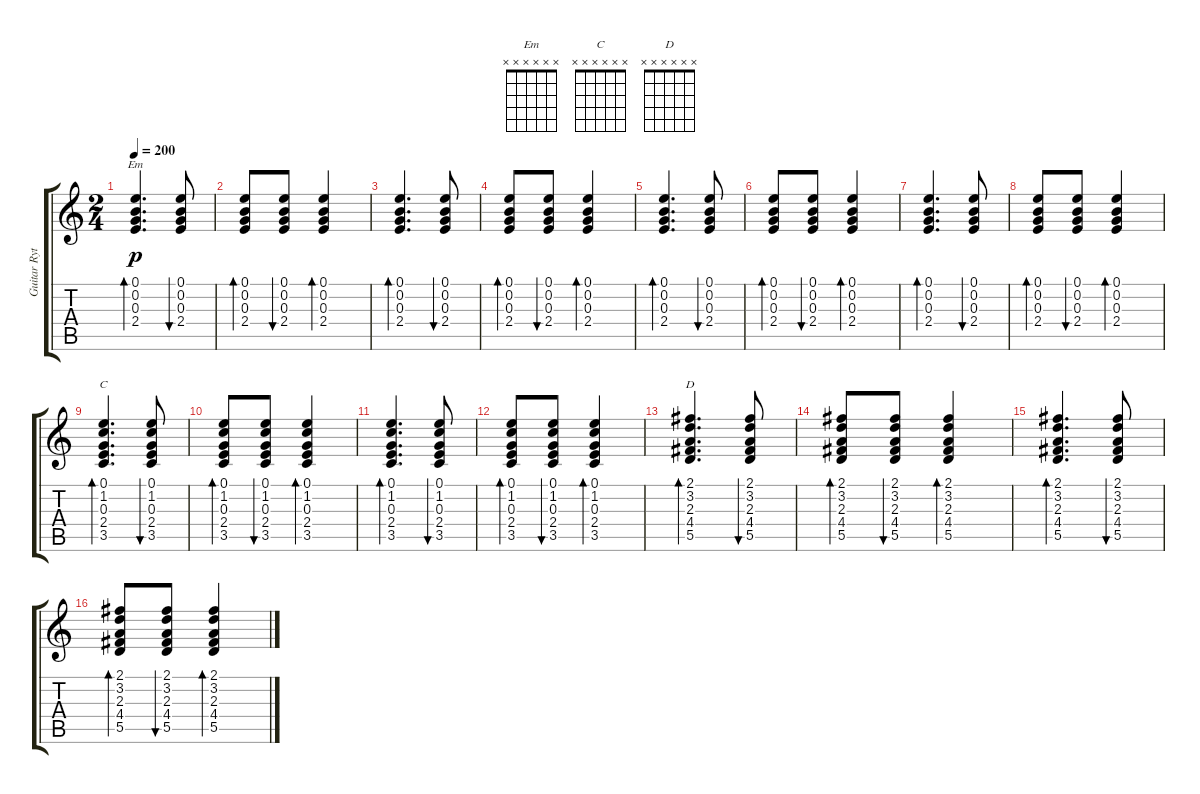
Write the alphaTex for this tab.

\track ("Guitar Rythm 1" "Guitar Ryt") {instrument acousticguitarsteel}
\staff {score tabs}
\tuning (E4 B3 G3 D3 A2 E2) {hide}
\chord ("Em" x x x x x x)
\chord ("C" x x x x x x)
\chord ("D" x x x x x x)
\ts (2 4)
\tempo 200
\clef g2
\ks c
(0.1 0.2 0.3 2.4).4{d bd 60 ch "Em" dy p} (0.1 0.2 0.3 2.4).8{bu 60} |
(0.1 0.2 0.3 2.4).8{bd 60} (0.1 0.2 0.3 2.4).8{bu 60} (0.1 0.2 0.3 2.4).4{bd 60} |
(0.1 0.2 0.3 2.4).4{d bd 60} (0.1 0.2 0.3 2.4).8{bu 60} |
(0.1 0.2 0.3 2.4).8{bd 60} (0.1 0.2 0.3 2.4).8{bu 60} (0.1 0.2 0.3 2.4).4{bd 60} |
(0.1 0.2 0.3 2.4).4{d bd 60} (0.1 0.2 0.3 2.4).8{bu 60} |
(0.1 0.2 0.3 2.4).8{bd 60} (0.1 0.2 0.3 2.4).8{bu 60} (0.1 0.2 0.3 2.4).4{bd 60} |
(0.1 0.2 0.3 2.4).4{d bd 60} (0.1 0.2 0.3 2.4).8{bu 60} |
(0.1 0.2 0.3 2.4).8{bd 60} (0.1 0.2 0.3 2.4).8{bu 60} (0.1 0.2 0.3 2.4).4{bd 60} |
(0.1 1.2 0.3 2.4 3.5).4{d bd 60 ch "C"} (0.1 1.2 0.3 2.4 3.5).8{bu 60} |
(0.1 1.2 0.3 2.4 3.5).8{bd 60} (0.1 1.2 0.3 2.4 3.5).8{bu 60} (0.1 1.2 0.3 2.4 3.5).4{bd 60} |
(0.1 1.2 0.3 2.4 3.5).4{d bd 60} (0.1 1.2 0.3 2.4 3.5).8{bu 60} |
(0.1 1.2 0.3 2.4 3.5).8{bd 60} (0.1 1.2 0.3 2.4 3.5).8{bu 60} (0.1 1.2 0.3 2.4 3.5).4{bd 60} |
(2.1 3.2 2.3 4.4 5.5).4{d bd 60 ch "D"} (2.1 3.2 2.3 4.4 5.5).8{bu 60} |
(2.1 3.2 2.3 4.4 5.5).8{bd 60} (2.1 3.2 2.3 4.4 5.5).8{bu 60} (2.1 3.2 2.3 4.4 5.5).4{bd 60} |
(2.1 3.2 2.3 4.4 5.5).4{d bd 60} (2.1 3.2 2.3 4.4 5.5).8{bu 60} |
(2.1 3.2 2.3 4.4 5.5).8{bd 60} (2.1 3.2 2.3 4.4 5.5).8{bu 60} (2.1 3.2 2.3 4.4 5.5).4{bd 60}
